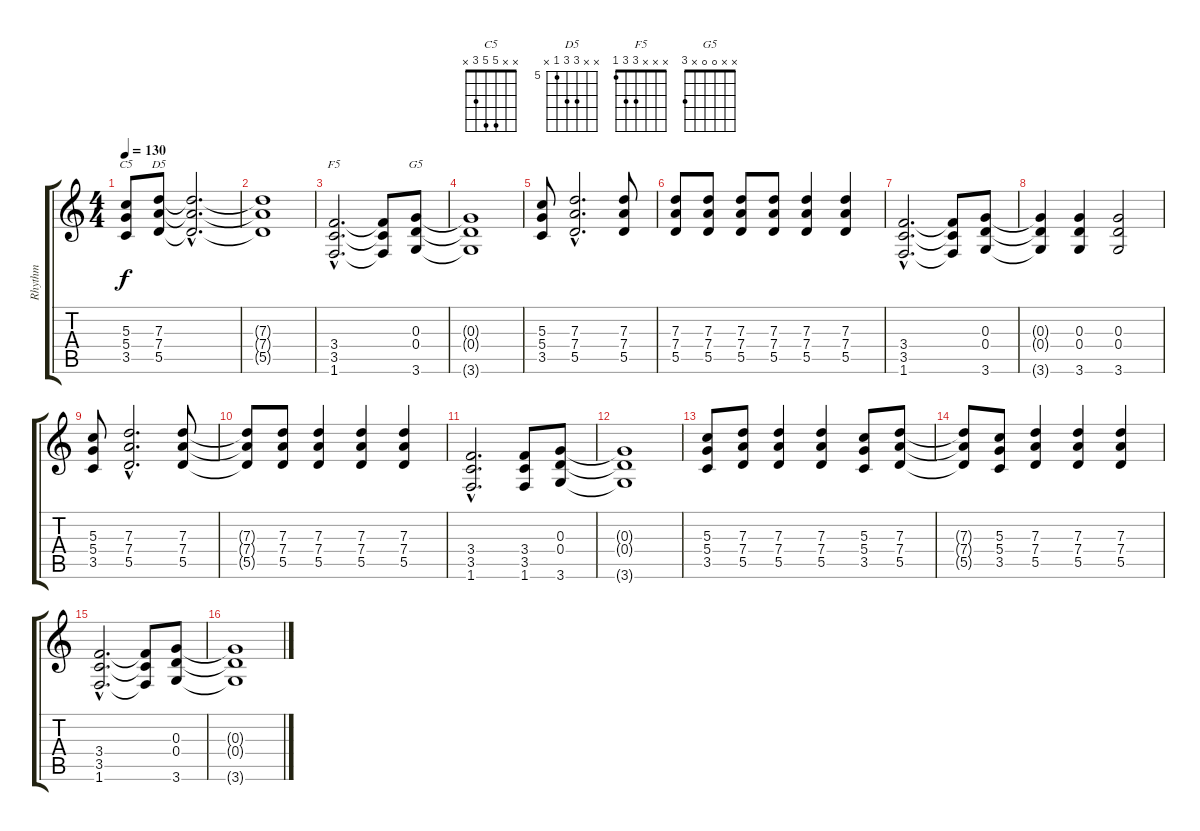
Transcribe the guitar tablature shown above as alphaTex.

\track ("Rhythm" "Rhythm") {instrument overdrivenguitar}
\staff {score tabs}
\tuning (E4 B3 G3 D3 A2 E2) {hide}
\chord ("C5" x x 5 5 3 x)
\chord ("D5" x x 7 7 5 x) {firstfret 5}
\chord ("F5" x x x 3 3 1)
\chord ("G5" x x 0 0 x 3)
\ts (4 4)
\tempo 130
\clef g2
\ks c
(5.3 5.4 3.5).8{ch "C5" dy f} (7.3 7.4 5.5).8{ch "D5"} (7.3{hac t} 7.4{hac t} 5.5{hac t}).2{d} |
(7.3{t} 7.4{t} 5.5{t}).1 |
(3.4{hac} 3.5{hac} 1.6{hac}).2{d ch "F5"} (3.4{t} 3.5{t} 1.6{t}).8 (0.3 0.4 3.6).8{ch "G5"} |
(0.3{t} 0.4{t} 3.6{t}).1 |
(5.3 5.4 3.5).8 (7.3{hac} 7.4{hac} 5.5{hac}).2{d} (7.3 7.4 5.5).8 |
(7.3 7.4 5.5).8 (7.3 7.4 5.5).8 (7.3 7.4 5.5).8 (7.3 7.4 5.5).8 (7.3 7.4 5.5).4 (7.3 7.4 5.5).4 |
(3.4{hac} 3.5{hac} 1.6{hac}).2{d} (3.4{t} 3.5{t} 1.6{t}).8 (0.3 0.4 3.6).8 |
(0.3{t} 0.4{t} 3.6{t}).4 (0.3 0.4 3.6).4 (0.3 0.4 3.6).2 |
(5.3 5.4 3.5).8 (7.3{hac} 7.4{hac} 5.5{hac}).2{d} (7.3 7.4 5.5).8 |
(7.3{t} 7.4{t} 5.5{t}).8 (7.3 7.4 5.5).8 (7.3 7.4 5.5).4 (7.3 7.4 5.5).4 (7.3 7.4 5.5).4 |
(3.4{hac} 3.5{hac} 1.6{hac}).2{d} (3.4 3.5 1.6).8 (0.3 0.4 3.6).8 |
(0.3{t} 0.4{t} 3.6{t}).1 |
(5.3 5.4 3.5).8 (7.3 7.4 5.5).8 (7.3 7.4 5.5).4 (7.3 7.4 5.5).4 (5.3 5.4 3.5).8 (7.3 7.4 5.5).8 |
(7.3{t} 7.4{t} 5.5{t}).8 (5.3 5.4 3.5).8 (7.3 7.4 5.5).4 (7.3 7.4 5.5).4 (7.3 7.4 5.5).4 |
(3.4{hac} 3.5{hac} 1.6{hac}).2{d} (3.4{t} 3.5{t} 1.6{t}).8 (0.3 0.4 3.6).8 |
(0.3{t} 0.4{t} 3.6{t}).1
